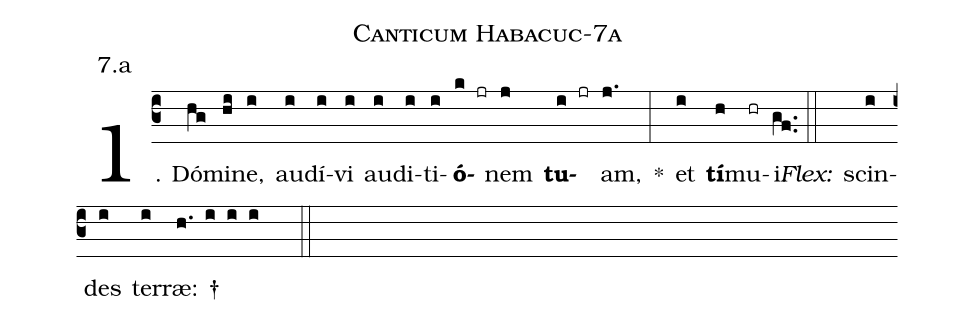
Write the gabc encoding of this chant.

name: Canticum Habacuc-7a;
annotation: 7.a;
%%
(c3)1. Dó(hg)mi(hi)ne,(i) au(i)dí(i)vi(i) au(i)di(i)ti(i)<b>ó</b>(k jr)nem(j) <b>tu</b>(i jr)am,(j.) *(:) et(i) <b>tí</b>(h)mu(hr)i.(gf..) (::)
<i>Flex:</i>()  scin(i)des(i) ter(i)ræ: †(h. i i i  ::)
